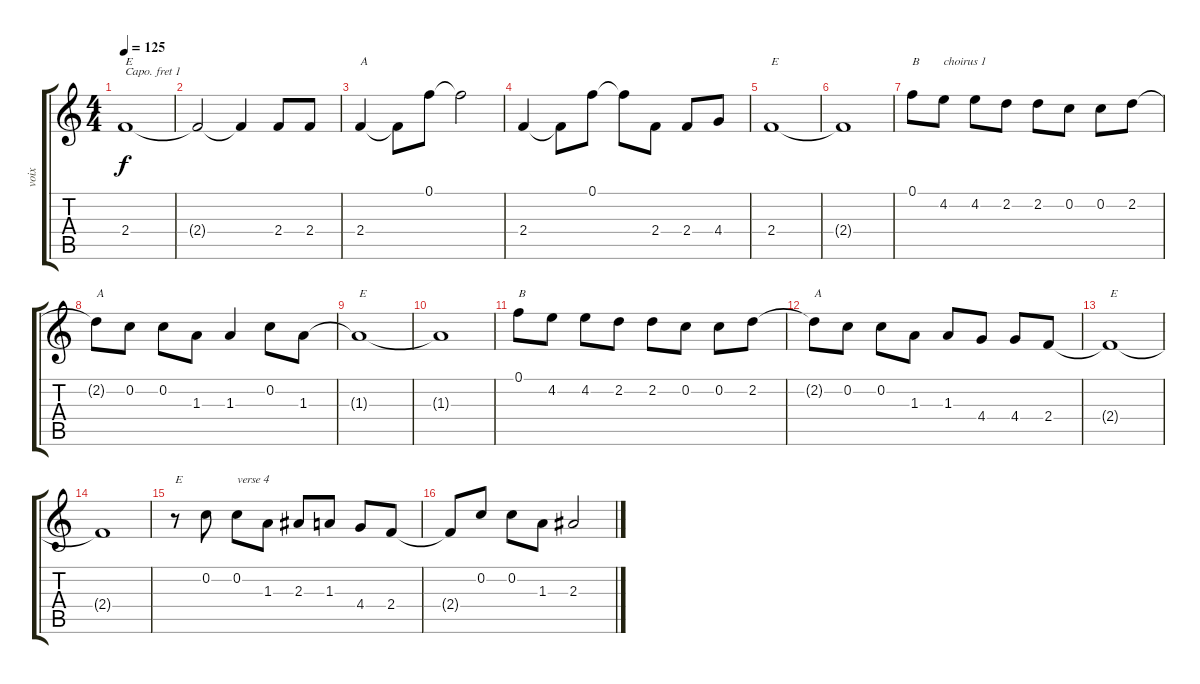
\track ("voix" "voix") {instrument electricguitarjazz}
\staff {score tabs}
\capo 1
\tuning (E4 B3 G3 D3 A2 E2) {hide}
\ts (4 4)
\tempo 125
\clef g2
\ks c
2.4.1{txt "E" dy f} |
2.4{t}.2 2.4{t}.4 2.4.8 2.4.8 |
2.4.4{txt "A"} 2.4{t}.8 0.1.8 0.1{t}.2 |
2.4.4 2.4{t}.8 0.1.8 0.1{t}.8 2.4.8 2.4.8 4.4.8 |
2.4.1{txt "E"} |
2.4{t}.1 |
0.1.8{txt "B"} 4.2.8{txt "choirus 1"} 4.2.8 2.2.8 2.2.8 0.2.8 0.2.8 2.2.8 |
2.2{t}.8{txt "A"} 0.2.8 0.2.8 1.3.8 1.3.4 0.2.8 1.3.8 |
1.3{t}.1{txt "E"} |
1.3{t}.1 |
0.1.8{txt "B"} 4.2.8 4.2.8 2.2.8 2.2.8 0.2.8 0.2.8 2.2.8 |
2.2{t}.8{txt "A"} 0.2.8 0.2.8 1.3.8 1.3.8 4.4.8 4.4.8 2.4.8 |
2.4{t}.1{txt "E"} |
2.4{t}.1 |
r.8{txt "E"} 0.2.8 0.2.8{txt "verse 4"} 1.3.8 2.3.8 1.3.8 4.4.8 2.4.8 |
2.4{t}.8 0.2.8 0.2.8 1.3.8 2.3.2
